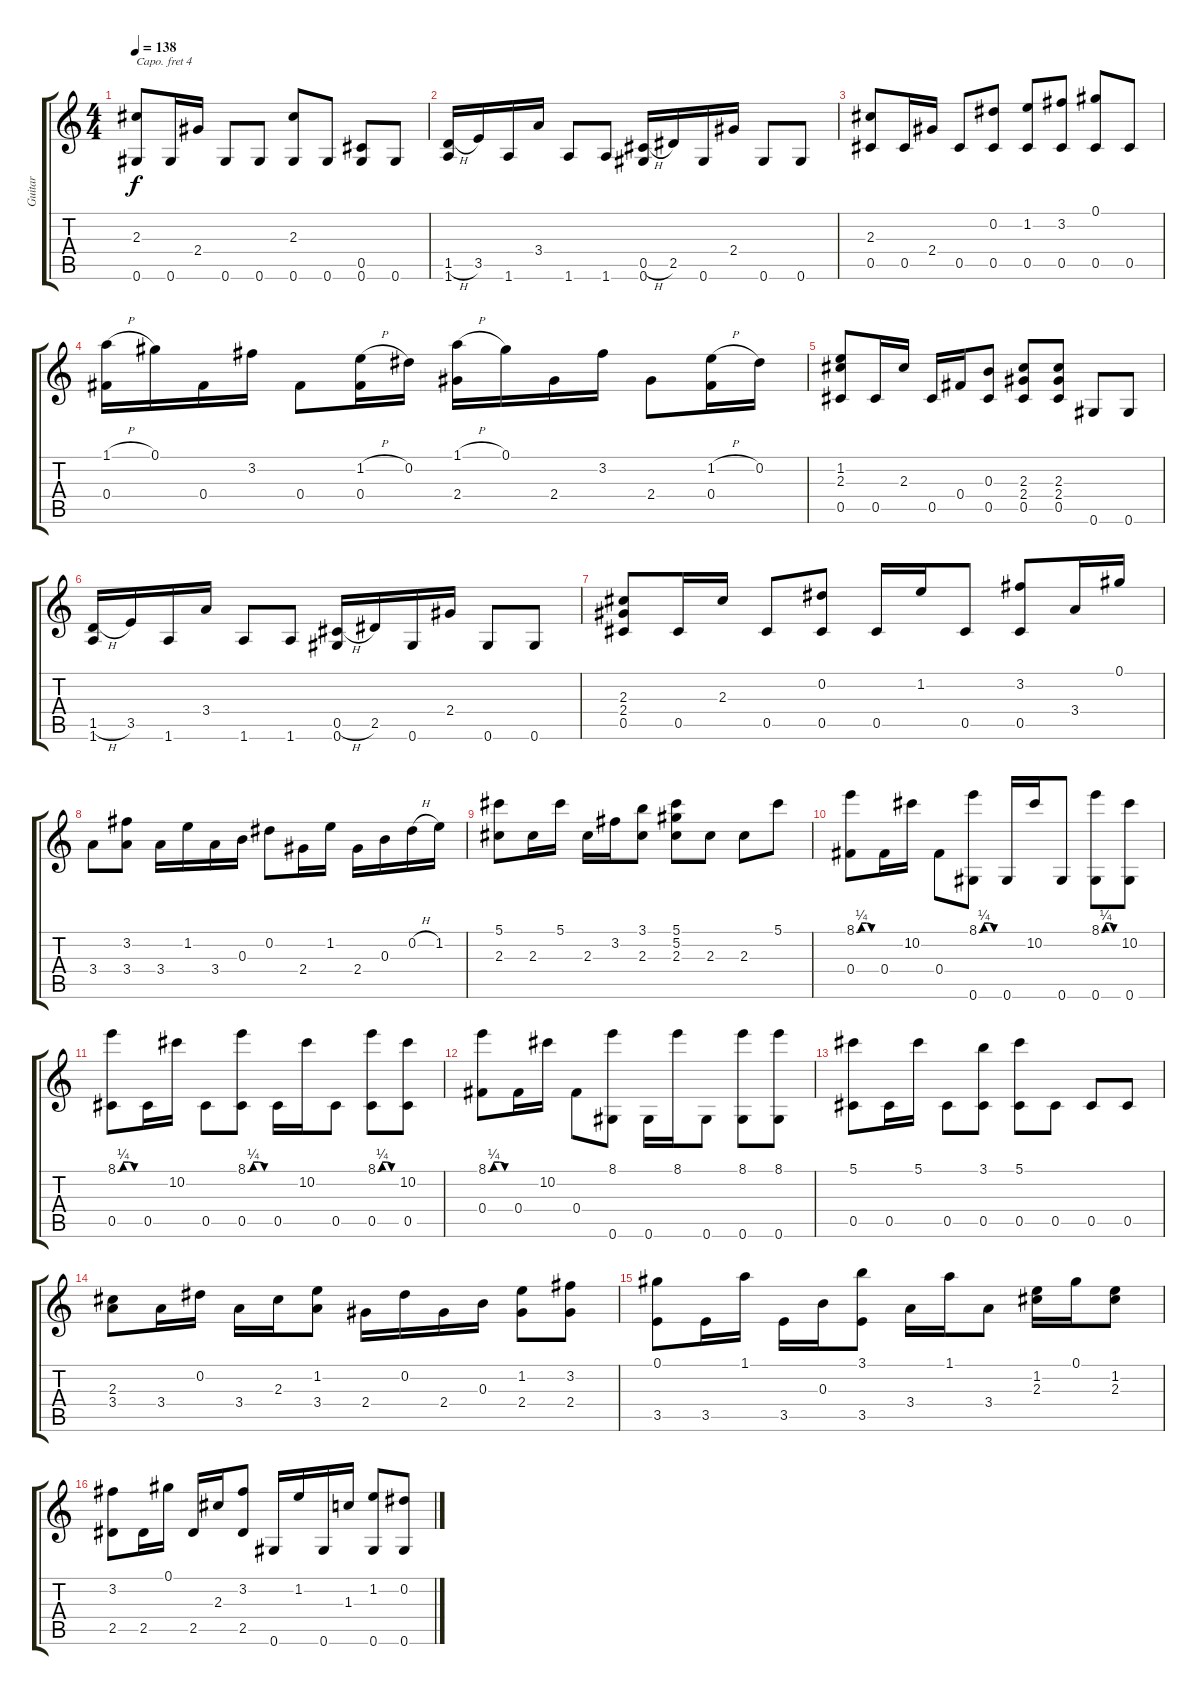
\track ("Guitar" "Guitar") {instrument acousticguitarsteel}
\staff {score tabs}
\capo 4
\tuning (E4 B3 G3 D3 A2 E2) {hide}
\ts (4 4)
\tempo 138
\clef g2
\ks c
(2.3 0.6).8{dy f} 0.6.16 2.4.16 0.6.8 0.6.8 (2.3 0.6).8 0.6.8 (0.5 0.6).8 0.6.8 |
(1.5{h} 1.6).16 3.5.16 1.6.16 3.4.16 1.6.8 1.6.8 (0.5{h} 0.6).16 2.5.16 0.6.16 2.4.16 0.6.8 0.6.8 |
(2.3 0.5).8 0.5.16 2.4.16 0.5.8 (0.2 0.5).8 (1.2 0.5).8 (3.2 0.5).8 (0.1 0.5).8 0.5.8 |
(1.1{h} 0.4).16 0.1.16 0.4.16 3.2.16 0.4.8 (1.2{h} 0.4).16 0.2.16 (1.1{h} 2.4).16 0.1.16 2.4.16 3.2.16 2.4.8 (1.2{h} 0.4).16 0.2.16 |
(1.2 2.3 0.5).8 0.5.16 2.3.16 0.5.16 0.4.16 (0.3 0.5).8 (2.3 2.4 0.5).8 (2.3 2.4 0.5).8 0.6.8 0.6.8 |
(1.5{h} 1.6).16 3.5.16 1.6.16 3.4.16 1.6.8 1.6.8 (0.5{h} 0.6).16 2.5.16 0.6.16 2.4.16 0.6.8 0.6.8 |
(2.3 2.4 0.5).8 0.5.16 2.3.16 0.5.8 (0.2 0.5).8 0.5.16 1.2.16 0.5.8 (3.2 0.5).8 3.4.16 0.1.16 |
3.4.8 (3.2 3.4).8 3.4.16 1.2.16 3.4.16 0.3.16 0.2.8 2.4.16 1.2.16 2.4.16 0.3.16 0.2{h}.16 1.2.16 |
(5.1 2.3).8 2.3.16 5.1.16 2.3.16 3.2.16 (3.1 2.3).8 (5.1 5.2 2.3).8 2.3.8 2.3.8 5.1.8 |
(8.1{be (custom 0 0 15 1 30 1 45 0 60 0)} 0.4).8 0.4.16 10.2.16 0.4.8 (8.1{be (custom 0 0 15 1 30 1 45 0 60 0)} 0.6).8 0.6.16 10.2.16 0.6.8 (8.1{be (custom 0 0 15 1 30 1 45 0 60 0)} 0.6).8 (10.2 0.6).8 |
(8.1{be (custom 0 0 15 1 30 1 45 0 60 0)} 0.5).8 0.5.16 10.2.16 0.5.8 (8.1{be (custom 0 0 15 1 30 1 45 0 60 0)} 0.5).8 0.5.16 10.2.16 0.5.8 (8.1{be (custom 0 0 15 1 30 1 45 0 60 0)} 0.5).8 (10.2 0.5).8 |
(8.1{be (custom 0 0 15 1 30 1 45 0 60 0)} 0.4).8 0.4.16 10.2.16 0.4.8 (8.1 0.6).8 0.6.16 8.1.16 0.6.8 (8.1 0.6).8 (8.1 0.6).8 |
(5.1 0.5).8 0.5.16 5.1.16 0.5.8 (3.1 0.5).8 (5.1 0.5).8 0.5.8 0.5.8 0.5.8 |
(2.3 3.4).8 3.4.16 0.2.16 3.4.16 2.3.16 (1.2 3.4).8 2.4.16 0.2.16 2.4.16 0.3.16 (1.2 2.4).8 (3.2 2.4).8 |
(0.1 3.5).8 3.5.16 1.1.16 3.5.16 0.3.16 (3.1 3.5).8 3.4.16 1.1.16 3.4.8 (1.2 2.3).16 0.1.16 (1.2 2.3).8 |
(3.2 2.5).8 2.5.16 0.1.16 2.5.16 2.3.16 (3.2 2.5).8 0.6.16 1.2.16 0.6.16 1.3.16 (1.2 0.6).8 (0.2 0.6).8
